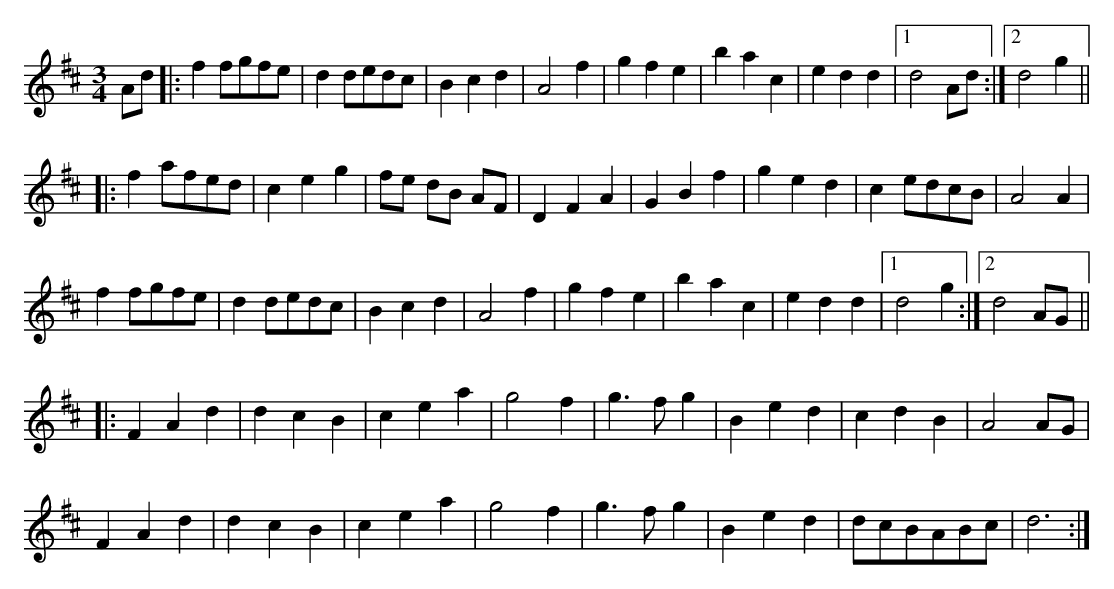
X:1
M:3/4
K:D
Ad|:f2fgfe|d2dedc|B2c2d2|A4f2|g2f2e2|b2a2c2|e2d2d2|1 d4Ad:|2 d4g2||
|:f2afed|c2e2g2|fe dB AF|D2F2A2|G2B2f2|g2e2d2|c2edcB|A4A2|
f2fgfe|d2dedc|B2c2d2|A4f2|g2f2e2|b2a2c2|e2d2d2|1 d4g2:|2 d4AG||
|:F2A2d2|d2c2B2|c2e2a2|g4f2|g3fg2|B2e2d2|c2d2B2|A4AG|
F2A2d2|d2c2B2|c2e2a2|g4f2|g3fg2|B2e2d2|dcBABc|d6:|
